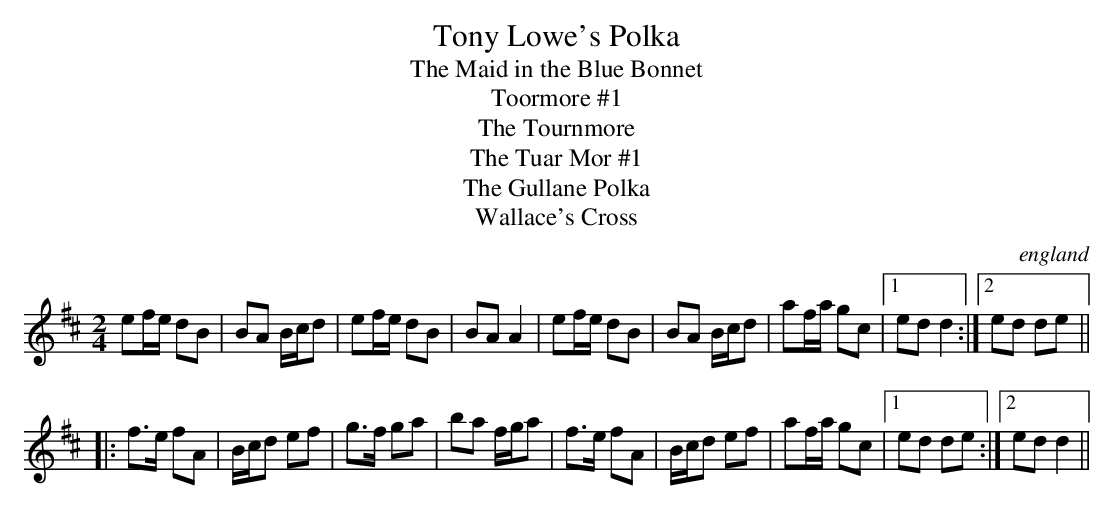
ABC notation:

X:1
T:Tony Lowe's Polka
T:Maid in the Blue Bonnet, The
T:Toormore #1
T:Tournmore, The
T:Tuar Mor #1, The
T:Gullane Polka, The
T:Wallace's Cross
O:england
M:2/4
L:1/8
K:D
ef/e/ dB|BA B/c/d|ef/e/ dB|BA A2|ef/e/ dB|BA B/c/d|af/a/ gc|1 ed d2:|2 ed de||
|:f>e fA|B/c/d ef|g>f ga|ba f/g/a|f>e fA|B/c/d ef|af/a/ gc|1 ed de:|2 ed d2||
